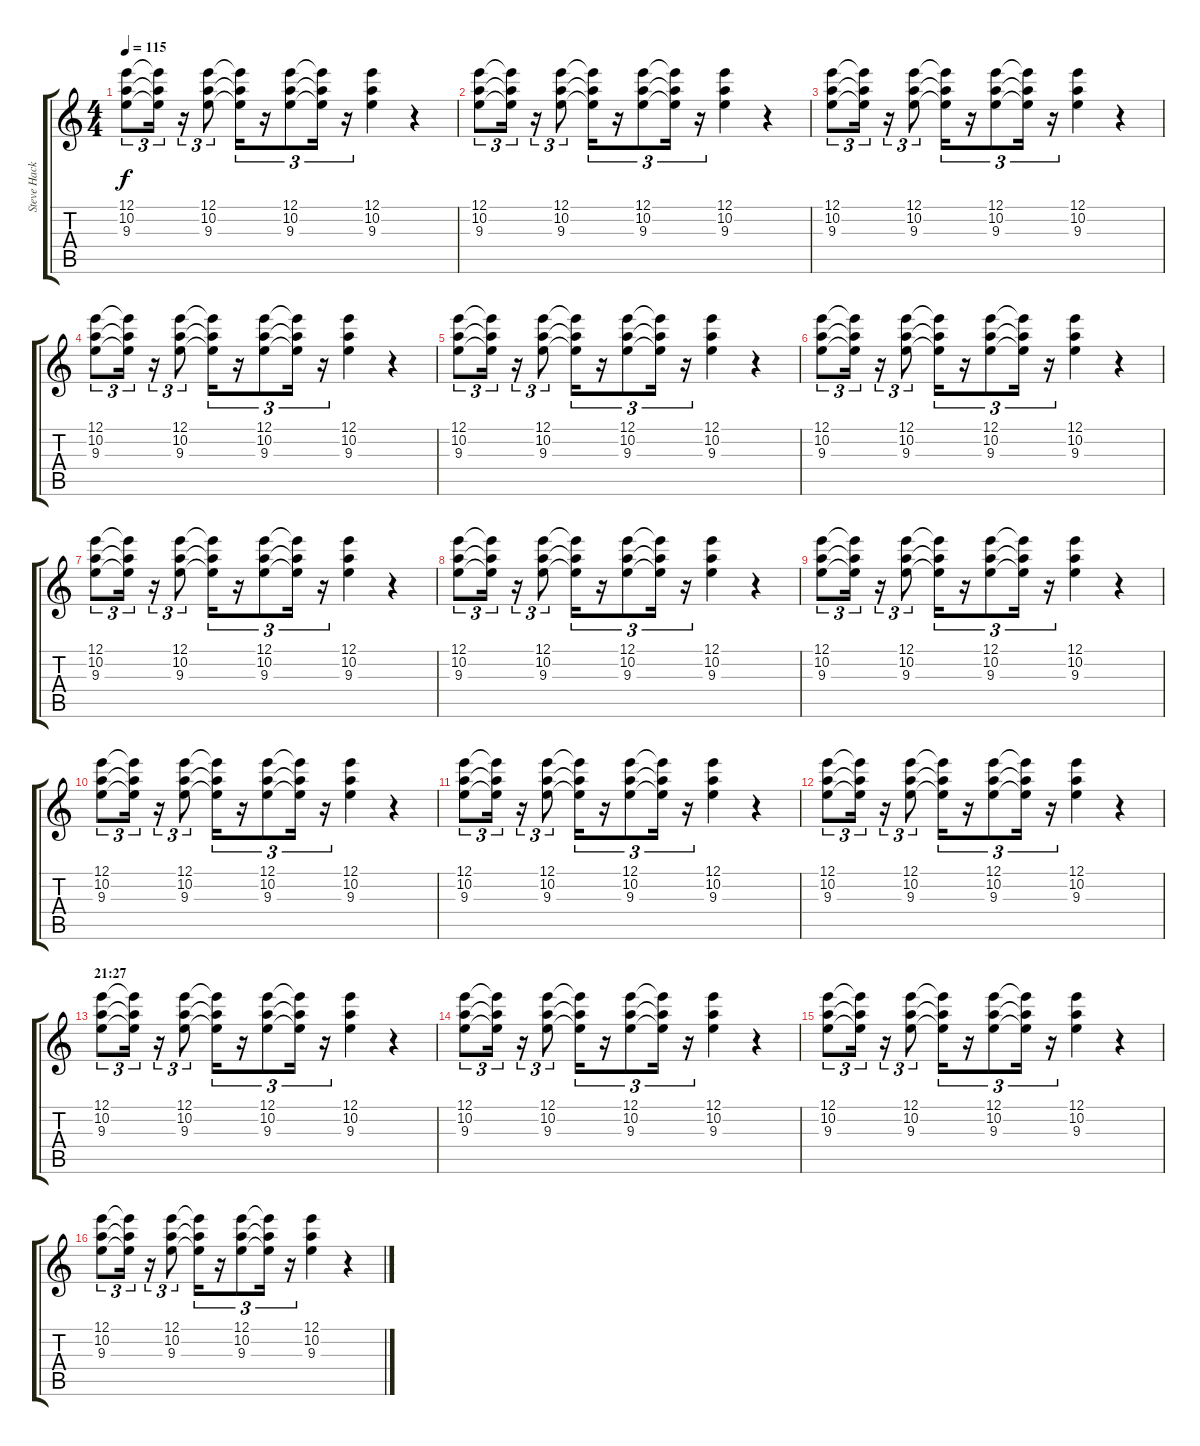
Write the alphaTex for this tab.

\track ("Steve Hackett (electric guitar 1)" "Steve Hack") {instrument electricguitarclean}
\staff {score tabs}
\tuning (E4 B3 G3 D3 A2 E2) {hide}
\ts (4 4)
\tempo 115
\clef g2
\ks c
(12.1 10.2 9.3).8{tu (3 2) dy f} (12.1{t} 10.2{t} 9.3{t}).16{tu (3 2)} r.16{tu (3 2)} (12.1 10.2 9.3).8{tu (3 2)} (12.1{t} 10.2{t} 9.3{t}).16{tu (3 2)} r.16{tu (3 2)} (12.1 10.2 9.3).8{tu (3 2)} (12.1{t} 10.2{t} 9.3{t}).16{tu (3 2)} r.16{tu (3 2)} (12.1 10.2 9.3).4 r.4 |
(12.1 10.2 9.3).8{tu (3 2)} (12.1{t} 10.2{t} 9.3{t}).16{tu (3 2)} r.16{tu (3 2)} (12.1 10.2 9.3).8{tu (3 2)} (12.1{t} 10.2{t} 9.3{t}).16{tu (3 2)} r.16{tu (3 2)} (12.1 10.2 9.3).8{tu (3 2)} (12.1{t} 10.2{t} 9.3{t}).16{tu (3 2)} r.16{tu (3 2)} (12.1 10.2 9.3).4 r.4 |
(12.1 10.2 9.3).8{tu (3 2)} (12.1{t} 10.2{t} 9.3{t}).16{tu (3 2)} r.16{tu (3 2)} (12.1 10.2 9.3).8{tu (3 2)} (12.1{t} 10.2{t} 9.3{t}).16{tu (3 2)} r.16{tu (3 2)} (12.1 10.2 9.3).8{tu (3 2)} (12.1{t} 10.2{t} 9.3{t}).16{tu (3 2)} r.16{tu (3 2)} (12.1 10.2 9.3).4 r.4 |
(12.1 10.2 9.3).8{tu (3 2)} (12.1{t} 10.2{t} 9.3{t}).16{tu (3 2)} r.16{tu (3 2)} (12.1 10.2 9.3).8{tu (3 2)} (12.1{t} 10.2{t} 9.3{t}).16{tu (3 2)} r.16{tu (3 2)} (12.1 10.2 9.3).8{tu (3 2)} (12.1{t} 10.2{t} 9.3{t}).16{tu (3 2)} r.16{tu (3 2)} (12.1 10.2 9.3).4 r.4 |
(12.1 10.2 9.3).8{tu (3 2)} (12.1{t} 10.2{t} 9.3{t}).16{tu (3 2)} r.16{tu (3 2)} (12.1 10.2 9.3).8{tu (3 2)} (12.1{t} 10.2{t} 9.3{t}).16{tu (3 2)} r.16{tu (3 2)} (12.1 10.2 9.3).8{tu (3 2)} (12.1{t} 10.2{t} 9.3{t}).16{tu (3 2)} r.16{tu (3 2)} (12.1 10.2 9.3).4 r.4 |
(12.1 10.2 9.3).8{tu (3 2)} (12.1{t} 10.2{t} 9.3{t}).16{tu (3 2)} r.16{tu (3 2)} (12.1 10.2 9.3).8{tu (3 2)} (12.1{t} 10.2{t} 9.3{t}).16{tu (3 2)} r.16{tu (3 2)} (12.1 10.2 9.3).8{tu (3 2)} (12.1{t} 10.2{t} 9.3{t}).16{tu (3 2)} r.16{tu (3 2)} (12.1 10.2 9.3).4 r.4 |
(12.1 10.2 9.3).8{tu (3 2)} (12.1{t} 10.2{t} 9.3{t}).16{tu (3 2)} r.16{tu (3 2)} (12.1 10.2 9.3).8{tu (3 2)} (12.1{t} 10.2{t} 9.3{t}).16{tu (3 2)} r.16{tu (3 2)} (12.1 10.2 9.3).8{tu (3 2)} (12.1{t} 10.2{t} 9.3{t}).16{tu (3 2)} r.16{tu (3 2)} (12.1 10.2 9.3).4 r.4 |
(12.1 10.2 9.3).8{tu (3 2)} (12.1{t} 10.2{t} 9.3{t}).16{tu (3 2)} r.16{tu (3 2)} (12.1 10.2 9.3).8{tu (3 2)} (12.1{t} 10.2{t} 9.3{t}).16{tu (3 2)} r.16{tu (3 2)} (12.1 10.2 9.3).8{tu (3 2)} (12.1{t} 10.2{t} 9.3{t}).16{tu (3 2)} r.16{tu (3 2)} (12.1 10.2 9.3).4 r.4 |
(12.1 10.2 9.3).8{tu (3 2)} (12.1{t} 10.2{t} 9.3{t}).16{tu (3 2)} r.16{tu (3 2)} (12.1 10.2 9.3).8{tu (3 2)} (12.1{t} 10.2{t} 9.3{t}).16{tu (3 2)} r.16{tu (3 2)} (12.1 10.2 9.3).8{tu (3 2)} (12.1{t} 10.2{t} 9.3{t}).16{tu (3 2)} r.16{tu (3 2)} (12.1 10.2 9.3).4 r.4 |
(12.1 10.2 9.3).8{tu (3 2)} (12.1{t} 10.2{t} 9.3{t}).16{tu (3 2)} r.16{tu (3 2)} (12.1 10.2 9.3).8{tu (3 2)} (12.1{t} 10.2{t} 9.3{t}).16{tu (3 2)} r.16{tu (3 2)} (12.1 10.2 9.3).8{tu (3 2)} (12.1{t} 10.2{t} 9.3{t}).16{tu (3 2)} r.16{tu (3 2)} (12.1 10.2 9.3).4 r.4 |
(12.1 10.2 9.3).8{tu (3 2)} (12.1{t} 10.2{t} 9.3{t}).16{tu (3 2)} r.16{tu (3 2)} (12.1 10.2 9.3).8{tu (3 2)} (12.1{t} 10.2{t} 9.3{t}).16{tu (3 2)} r.16{tu (3 2)} (12.1 10.2 9.3).8{tu (3 2)} (12.1{t} 10.2{t} 9.3{t}).16{tu (3 2)} r.16{tu (3 2)} (12.1 10.2 9.3).4 r.4 |
(12.1 10.2 9.3).8{tu (3 2)} (12.1{t} 10.2{t} 9.3{t}).16{tu (3 2)} r.16{tu (3 2)} (12.1 10.2 9.3).8{tu (3 2)} (12.1{t} 10.2{t} 9.3{t}).16{tu (3 2)} r.16{tu (3 2)} (12.1 10.2 9.3).8{tu (3 2)} (12.1{t} 10.2{t} 9.3{t}).16{tu (3 2)} r.16{tu (3 2)} (12.1 10.2 9.3).4 r.4 |
\section ("" "21:27")
(12.1 10.2 9.3).8{tu (3 2)} (12.1{t} 10.2{t} 9.3{t}).16{tu (3 2)} r.16{tu (3 2)} (12.1 10.2 9.3).8{tu (3 2)} (12.1{t} 10.2{t} 9.3{t}).16{tu (3 2)} r.16{tu (3 2)} (12.1 10.2 9.3).8{tu (3 2)} (12.1{t} 10.2{t} 9.3{t}).16{tu (3 2)} r.16{tu (3 2)} (12.1 10.2 9.3).4 r.4 |
(12.1 10.2 9.3).8{tu (3 2)} (12.1{t} 10.2{t} 9.3{t}).16{tu (3 2)} r.16{tu (3 2)} (12.1 10.2 9.3).8{tu (3 2)} (12.1{t} 10.2{t} 9.3{t}).16{tu (3 2)} r.16{tu (3 2)} (12.1 10.2 9.3).8{tu (3 2)} (12.1{t} 10.2{t} 9.3{t}).16{tu (3 2)} r.16{tu (3 2)} (12.1 10.2 9.3).4 r.4 |
(12.1 10.2 9.3).8{tu (3 2)} (12.1{t} 10.2{t} 9.3{t}).16{tu (3 2)} r.16{tu (3 2)} (12.1 10.2 9.3).8{tu (3 2)} (12.1{t} 10.2{t} 9.3{t}).16{tu (3 2)} r.16{tu (3 2)} (12.1 10.2 9.3).8{tu (3 2)} (12.1{t} 10.2{t} 9.3{t}).16{tu (3 2)} r.16{tu (3 2)} (12.1 10.2 9.3).4 r.4 |
(12.1 10.2 9.3).8{tu (3 2)} (12.1{t} 10.2{t} 9.3{t}).16{tu (3 2)} r.16{tu (3 2)} (12.1 10.2 9.3).8{tu (3 2)} (12.1{t} 10.2{t} 9.3{t}).16{tu (3 2)} r.16{tu (3 2)} (12.1 10.2 9.3).8{tu (3 2)} (12.1{t} 10.2{t} 9.3{t}).16{tu (3 2)} r.16{tu (3 2)} (12.1 10.2 9.3).4 r.4
